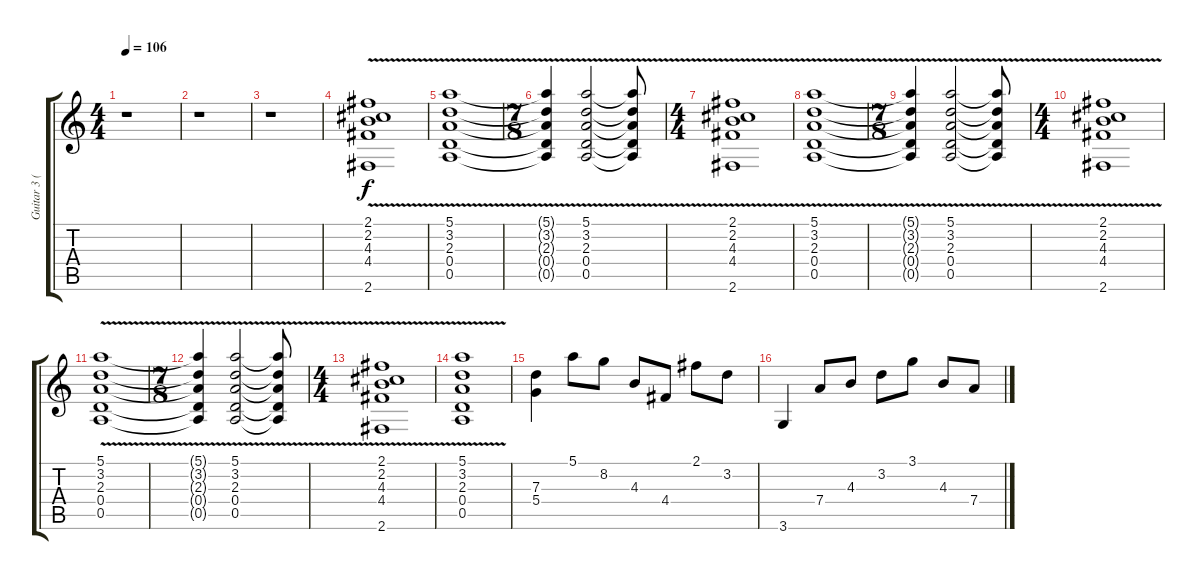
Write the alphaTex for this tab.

\track ("Guitar 3 (clean)" "Guitar 3 (") {instrument electricguitarclean}
\staff {score tabs}
\tuning (E4 B3 G3 D3 A2 E2) {hide}
\ts (4 4)
\tempo 106
\clef g2
\ks c
r.1{dy f} |
r.1 |
r.1 |
(2.1{v} 2.2{v} 4.3{v} 4.4{v} 2.6{v}).1 |
(5.1{v} 3.2{v} 2.3{v} 0.4{v} 0.5{v}).1 |
\ts (7 8)
(5.1{t} 3.2{t} 2.3{t} 0.4{t} 0.5{t}).4 (5.1{v} 3.2{v} 2.3{v} 0.4{v} 0.5{v}).2 (5.1{t} 3.2{t} 2.3{t} 0.4{t} 0.5{t}).8 |
\ts (4 4)
(2.1{v} 2.2{v} 4.3{v} 4.4{v} 2.6{v}).1 |
(5.1{v} 3.2{v} 2.3{v} 0.4{v} 0.5{v}).1 |
\ts (7 8)
(5.1{t} 3.2{t} 2.3{t} 0.4{t} 0.5{t}).4 (5.1{v} 3.2{v} 2.3{v} 0.4{v} 0.5{v}).2 (5.1{t} 3.2{t} 2.3{t} 0.4{t} 0.5{t}).8 |
\ts (4 4)
(2.1{v} 2.2{v} 4.3{v} 4.4{v} 2.6{v}).1 |
(5.1{v} 3.2{v} 2.3{v} 0.4{v} 0.5{v}).1 |
\ts (7 8)
(5.1{t} 3.2{t} 2.3{t} 0.4{t} 0.5{t}).4 (5.1{v} 3.2{v} 2.3{v} 0.4{v} 0.5{v}).2 (5.1{t} 3.2{t} 2.3{t} 0.4{t} 0.5{t}).8 |
\ts (4 4)
(2.1{v} 2.2{v} 4.3{v} 4.4{v} 2.6{v}).1 |
(5.1{v} 3.2{v} 2.3{v} 0.4{v} 0.5{v}).1 |
(7.3 5.4).4 5.1.8 8.2.8 4.3.8 4.4.8 2.1.8 3.2.8 |
3.6.4 7.4.8 4.3.8 3.2.8 3.1.8 4.3.8 7.4.8
